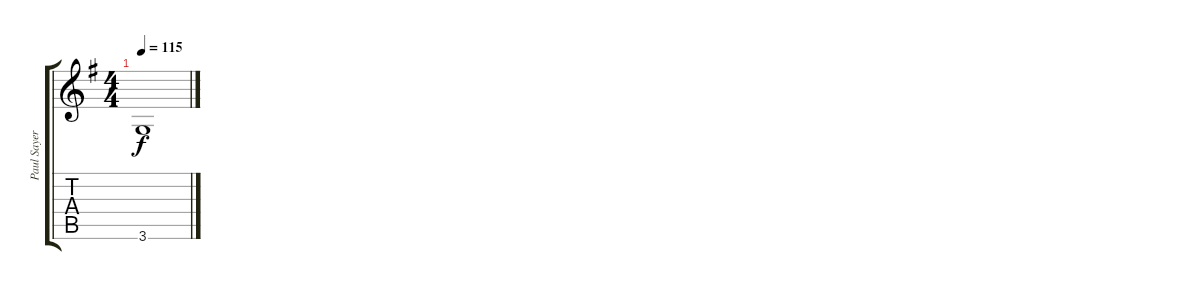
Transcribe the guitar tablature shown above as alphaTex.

\track ("Paul Sayer" "Paul Sayer") {instrument overdrivenguitar}
\staff {score tabs}
\tuning (E4 B3 G3 D3 A2 E2) {hide}
\ts (4 4)
\tempo 115
\clef g2
\ks g
3.6{t}.1{dy f}
